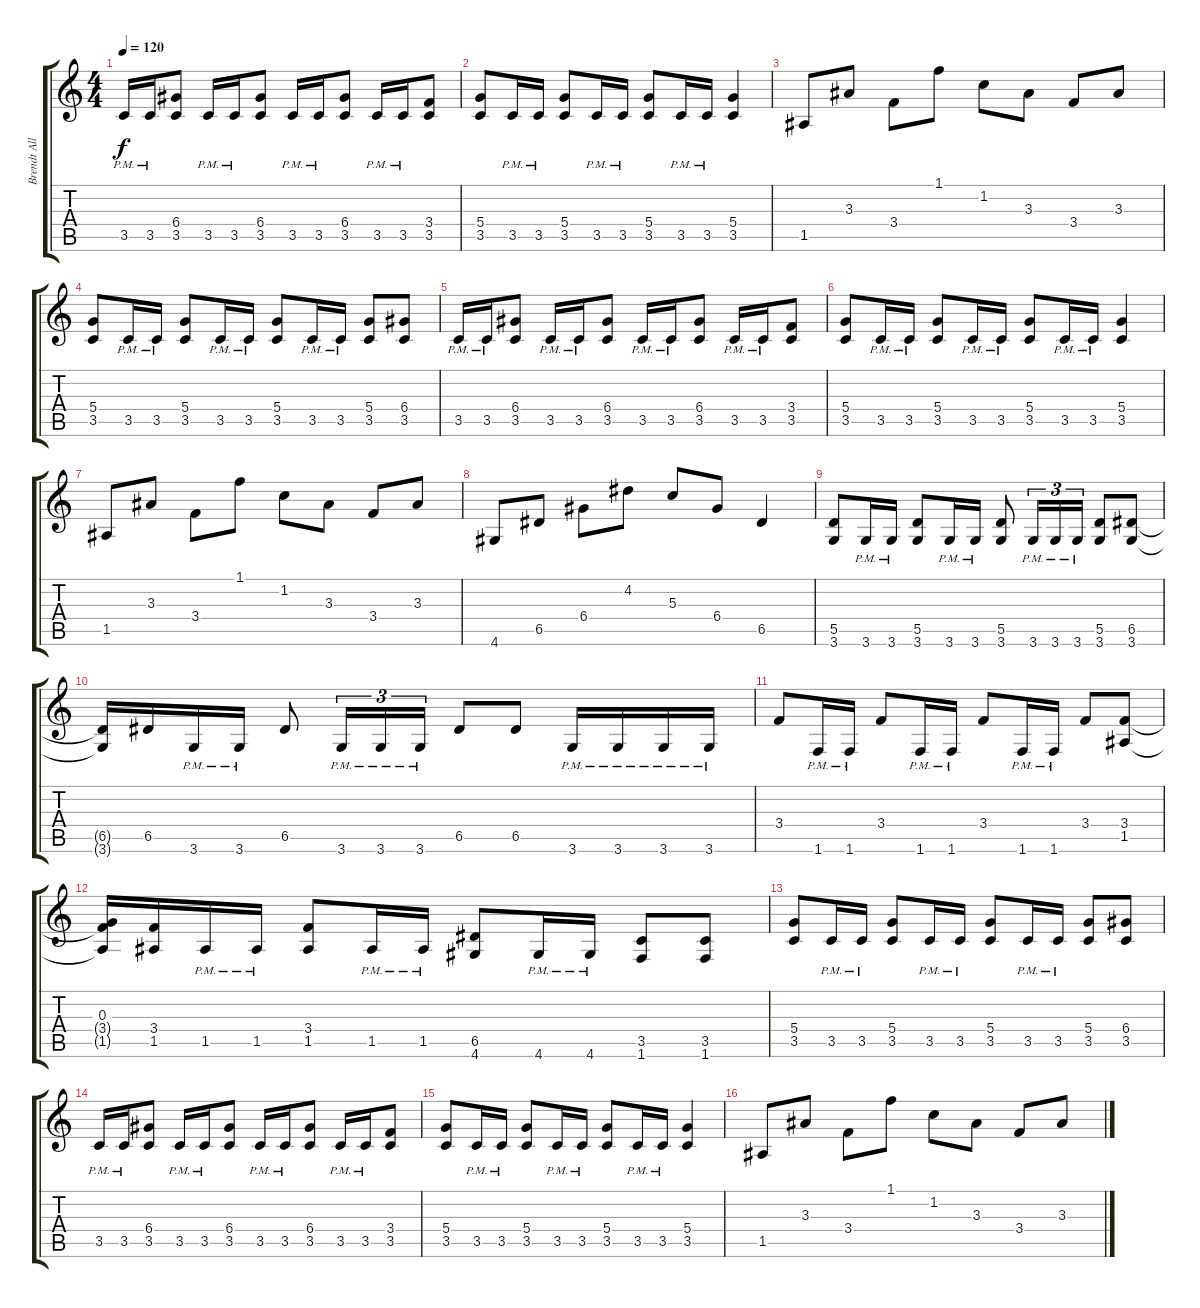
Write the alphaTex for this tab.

\track ("Brendt Allman" "Brendt All") {instrument distortionguitar}
\staff {score tabs}
\tuning (E4 B3 G3 D3 A2 E2) {hide}
\ts (4 4)
\tempo 120
\clef g2
\ks c
3.5{pm}.16{dy f} 3.5{pm}.16 (6.4 3.5).8 3.5{pm}.16 3.5{pm}.16 (6.4 3.5).8 3.5{pm}.16 3.5{pm}.16 (6.4 3.5).8 3.5{pm}.16 3.5{pm}.16 (3.4 3.5).8 |
(5.4 3.5).8 3.5{pm}.16 3.5{pm}.16 (5.4 3.5).8 3.5{pm}.16 3.5{pm}.16 (5.4 3.5).8 3.5{pm}.16 3.5{pm}.16 (5.4 3.5).4 |
1.5.8 3.3.8 3.4.8 1.1.8 1.2.8 3.3.8 3.4.8 3.3.8 |
(5.4 3.5).8 3.5{pm}.16 3.5{pm}.16 (5.4 3.5).8 3.5{pm}.16 3.5{pm}.16 (5.4 3.5).8 3.5{pm}.16 3.5{pm}.16 (5.4 3.5).8 (6.4 3.5).8 |
3.5{pm}.16 3.5{pm}.16 (6.4 3.5).8 3.5{pm}.16 3.5{pm}.16 (6.4 3.5).8 3.5{pm}.16 3.5{pm}.16 (6.4 3.5).8 3.5{pm}.16 3.5{pm}.16 (3.4 3.5).8 |
(5.4 3.5).8 3.5{pm}.16 3.5{pm}.16 (5.4 3.5).8 3.5{pm}.16 3.5{pm}.16 (5.4 3.5).8 3.5{pm}.16 3.5{pm}.16 (5.4 3.5).4 |
1.5.8 3.3.8 3.4.8 1.1.8 1.2.8 3.3.8 3.4.8 3.3.8 |
4.6.8 6.5.8 6.4.8 4.2.8 5.3.8 6.4.8 6.5.4 |
(5.5 3.6).8 3.6{pm}.16 3.6{pm}.16 (5.5 3.6).8 3.6{pm}.16 3.6{pm}.16 (5.5 3.6).8 3.6{pm}.16{tu (3 2)} 3.6{pm}.16{tu (3 2)} 3.6{pm}.16{tu (3 2)} (5.5 3.6).8 (6.5 3.6).8 |
(6.5{t} 3.6{t}).16 6.5.16 3.6{pm}.16 3.6{pm}.16 6.5.8 3.6{pm}.16{tu (3 2)} 3.6{pm}.16{tu (3 2)} 3.6{pm}.16{tu (3 2)} 6.5.8 6.5.8 3.6{pm}.16 3.6{pm}.16 3.6{pm}.16 3.6{pm}.16 |
3.4.8 1.6{pm}.16 1.6{pm}.16 3.4.8 1.6{pm}.16 1.6{pm}.16 3.4.8 1.6{pm}.16 1.6{pm}.16 3.4.8 (3.4 1.5).8 |
(0.3 3.4{t} 1.5{t}).16 (3.4 1.5).16 1.5{pm}.16 1.5{pm}.16 (3.4 1.5).8 1.5{pm}.16 1.5{pm}.16 (6.5 4.6).8 4.6{pm}.16 4.6{pm}.16 (3.5 1.6).8 (3.5 1.6).8 |
(5.4 3.5).8 3.5{pm}.16 3.5{pm}.16 (5.4 3.5).8 3.5{pm}.16 3.5{pm}.16 (5.4 3.5).8 3.5{pm}.16 3.5{pm}.16 (5.4 3.5).8 (6.4 3.5).8 |
3.5{pm}.16 3.5{pm}.16 (6.4 3.5).8 3.5{pm}.16 3.5{pm}.16 (6.4 3.5).8 3.5{pm}.16 3.5{pm}.16 (6.4 3.5).8 3.5{pm}.16 3.5{pm}.16 (3.4 3.5).8 |
(5.4 3.5).8 3.5{pm}.16 3.5{pm}.16 (5.4 3.5).8 3.5{pm}.16 3.5{pm}.16 (5.4 3.5).8 3.5{pm}.16 3.5{pm}.16 (5.4 3.5).4 |
1.5.8 3.3.8 3.4.8 1.1.8 1.2.8 3.3.8 3.4.8 3.3.8
